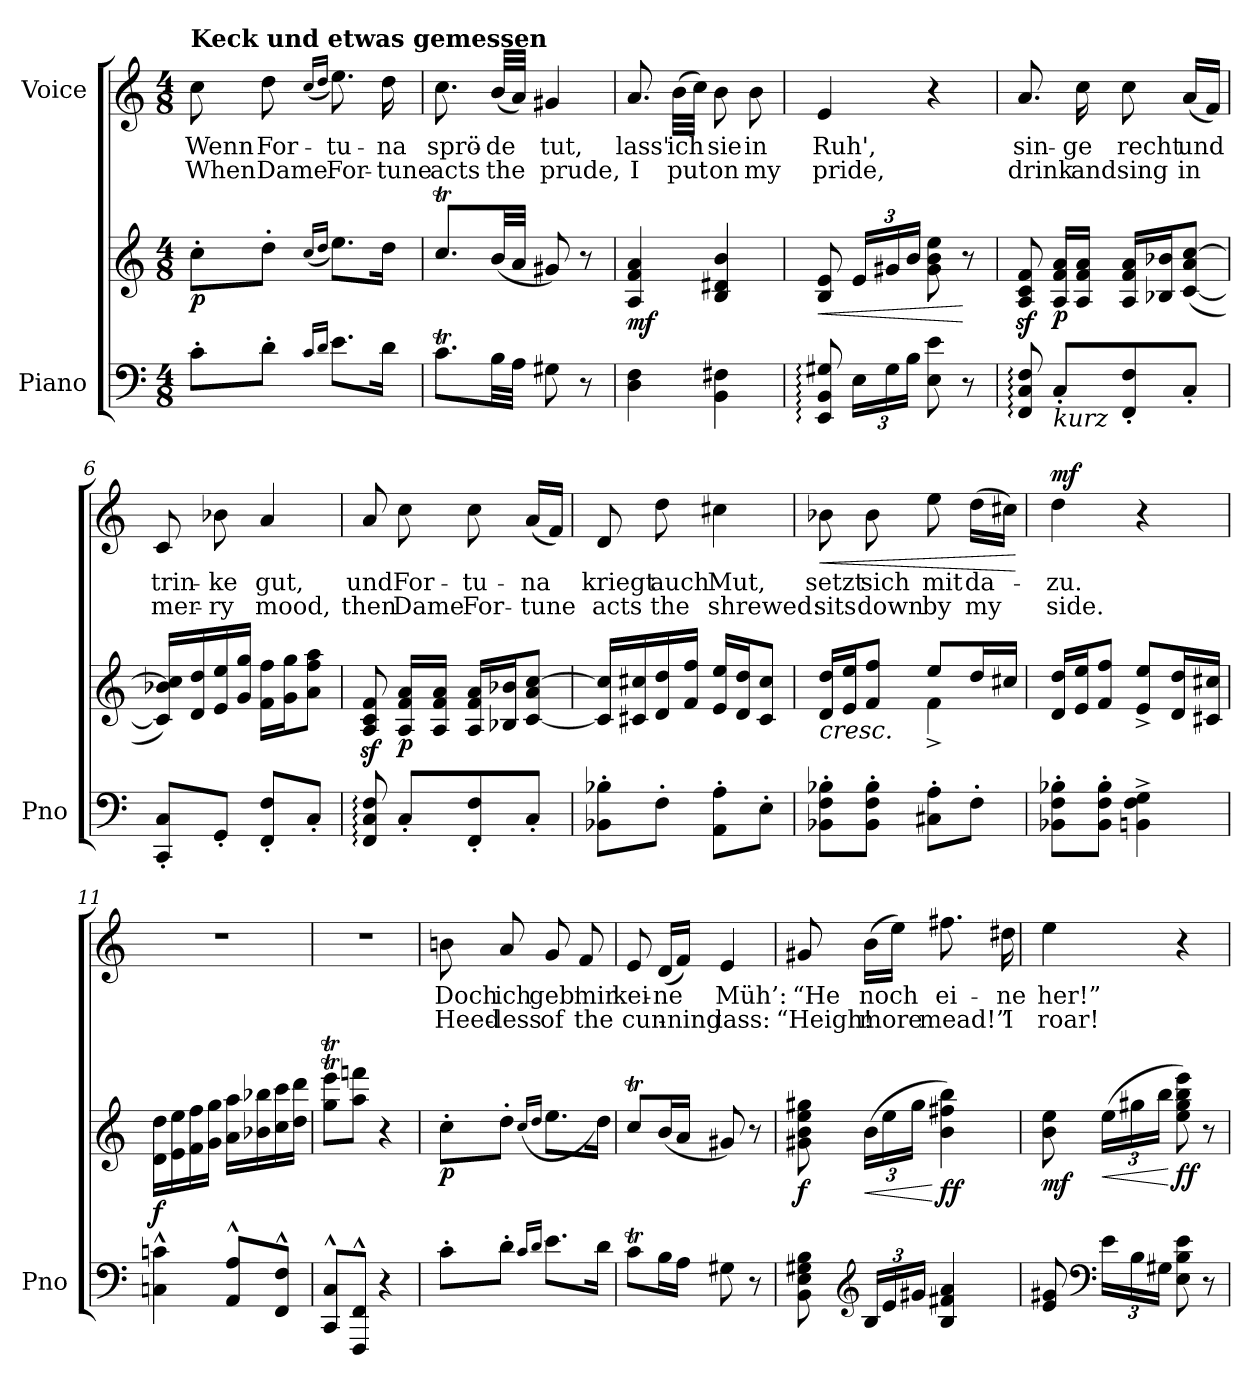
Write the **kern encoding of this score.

**kern	**kern	**dynam	**kern	**text	**text	**dynam
*part2	*part2	*part2	*part1	*part1	*part1	*part1
*staff3	*staff2	*staff2/3	*staff1	*staff1	*staff1	*staff1
*I"Piano	*	*	*I"Voice	*	*	*
*I'Pno	*	*	*	*	*	*
*clefF4	*clefG2	*	*clefG2	*	*	*
*k[]	*k[]	*	*k[]	*	*	*
*M4/8	*M4/8	*	*M4/8	*	*	*
=1	=1	=1	=1	=1	=1	=1
!	!	!	!LO:TX:a:B:t=Keck und etwas gemessen	!	!	!
!	!	!LO:DY:b	!	!LO:LY:b	!LO:LY:b	!
8c'\L	8cc'\L	p	8cc\	Wenn	When	.
!	!	!	!	!LO:LY:b	!LO:LY:b	!
8d'\J	8dd'\J	.	8dd\	For-	Dame	.
16qc/LL	(<16qcc/LL	.	(<16qcc/LL	.	.	.
16qd/JJ	16qdd/JJ	.	16qdd/JJ	.	.	.
!	!	!	!	!LO:LY:b	!LO:LY:b	!
8.e\L	8.ee\L)	.	8.ee\)	-tu-	For-	.
!	!	!	!	!LO:LY:b	!LO:LY:b	!
16d\Jk	16dd\Jk	.	16dd\	-na	-tune	.
=2	=2	=2	=2	=2	=2	=2
!	!	!	!	!LO:LY:b	!LO:LY:b	!
8.cT\L	8.ccT/L	.	8.cc\	sprö-	acts	.
!	!	!	!	!LO:LY:b	!LO:LY:b	!
32B\LL	(<32b/LL	.	(<32b/LLL	-de	the	.
32A\JJJ	32a/JJJ	.	32a/JJJ)	.	.	.
!	!	!	!	!LO:LY:b	!LO:LY:b	!
8G#X\	8g#X/)	.	4g#X/	tut,	prude,	.
8r	8r	.	.	.	.	.
=3	=3	=3	=3	=3	=3	=3
!	!	!LO:DY:b	!	!LO:LY:b	!LO:LY:b	!
4D\ 4F\	4A/ 4f/ 4a/	mf	8.a/	lass'	I	.
!	!	!	!	!LO:LY:b	!LO:LY:b	!
.	.	.	(>32b\LLL	ich	put	.
.	.	.	32cc\JJJ)	.	.	.
!	!	!	!	!LO:LY:b	!LO:LY:b	!
4BB\ 4F#X\	4B/ 4d#X/ 4b/	.	8b\	sie	on	.
!	!	!	!	!LO:LY:b	!LO:LY:b	!
.	.	.	8b\	in	my	.
=4	=4	=4	=4	=4	=4	=4
!	!	!LO:HP:b	!	!LO:LY:b	!LO:LY:b	!
8EE/: 8BB/: 8G#X/:	8B/ 8e/	<	4e/	Ruh',	pride,	.
*Xbrackettup	*Xbrackettup	*	*	*	*	*
24E\LL	24e/LL	.	.	.	.	.
24G#\	24g#X/	.	.	.	.	.
24B\JJ	24b/JJ	.	.	.	.	.
8E\ 8e\	8g#\ 8b\ 8ee\	.	4r	.	.	.
8r	8r	[	.	.	.	.
!!LO:LB:g=z
=5	=5	=5	=5	=5	=5	=5
!	!	!	!	!LO:LY:b	!LO:LY:b	!
8FF/: 8C/: 8F/:	8A/z< 8c/z< 8f/z<	.	8.a/	sin-	drink	.
!LO:TX:b:i:t=kurz	!	!	!	!	!	!
!	!	!LO:DY:b	!	!	!	!
8C'/L	16A/ 16f/ 16a/LL	p	.	.	.	.
!	!	!	!	!LO:LY:b	!LO:LY:b	!
.	16A/ 16f/ 16a/JJ	.	16cc\	-ge	and	.
!	!	!	!	!LO:LY:b	!LO:LY:b	!
8FF/' 8F/'	16A/ 16f/ 16a/LL	.	8cc\	recht	sing	.
.	16B-X/ 16b-X/J	.	.	.	.	.
!	!	!	!	!LO:LY:b	!LO:LY:b	!
8C'/J	(>[8c/ 8a/ [8cc/J	.	(<16a/LL	und	in	.
.	.	.	16f/JJ)	.	.	.
=6	=6	=6	=6	=6	=6	=6
!	!	!	!	!LO:LY:b	!LO:LY:b	!
8CC/' 8C/'L	16c/] 16b-X/ 16cc/]LL)	.	8c/	trin-	mer-	.
.	16d/ 16dd/	.	.	.	.	.
!	!	!	!	!LO:LY:b	!LO:LY:b	!
8GG'/J	16e/ 16ee/	.	8b-X\	-ke	-ry	.
.	16g/ 16gg/JJ	.	.	.	.	.
!	!	!	!	!LO:LY:b	!LO:LY:b	!
8FF/' 8F/'L	16f\ 16ff\LL	.	4a/	gut,	mood,	.
.	16g\ 16gg\J	.	.	.	.	.
8C'/J	8a\ 8ff\ 8aa\J	.	.	.	.	.
=7	=7	=7	=7	=7	=7	=7
!	!	!	!	!LO:LY:b	!LO:LY:b	!
8FF/: 8C/: 8F/:	8A/z< 8c/z< 8f/z<	.	8a/	und	then	.
!	!	!LO:DY:b	!	!LO:LY:b	!LO:LY:b	!
8C'/L	16A/ 16f/ 16a/LL	p	8cc\	For-	Dame	.
.	16A/ 16f/ 16a/JJ	.	.	.	.	.
!	!	!	!	!LO:LY:b	!LO:LY:b	!
8FF/' 8F/'	16A/ 16f/ 16a/LL	.	8cc\	-tu-	For-	.
.	16B-X/ 16b-X/J	.	.	.	.	.
!	!	!	!	!LO:LY:b	!LO:LY:b	!
8C'/J	[8c/ 8a/ [8cc/J	.	(<16a/LL	-na	-tune	.
.	.	.	16f/JJ)	.	.	.
=8	=8	=8	=8	=8	=8	=8
!	!	!	!	!LO:LY:b	!LO:LY:b	!
8BB-X\' 8B-X\'L	16c/] 16cc/]LL	.	8d/	kriegt	acts	.
.	16c#X/ 16cc#X/	.	.	.	.	.
!	!	!	!	!LO:LY:b	!LO:LY:b	!
8F'\J	16d/ 16dd/	.	8dd\	auch	the	.
.	16f/ 16ff/JJ	.	.	.	.	.
!	!	!	!	!LO:LY:b	!LO:LY:b	!
8AA\' 8A\'L	16e/ 16ee/LL	.	4cc#X\	Mut,	shrewed:	.
.	16d/ 16dd/J	.	.	.	.	.
8E'\J	8c#/ 8cc#/J	.	.	.	.	.
!!LO:LB:g=z
=9	=9	=9	=9	=9	=9	=9
*	*^	*	*	*	*	*
!	!LO:TX:b:i:t=cresc.	!	!	!	!	!	!
!	!	!	!	!	!LO:LY:b	!LO:LY:b	!LO:HP:b
8BB-X\' 8F\' 8B-X\'L	16d/ 16dd/LL	4rcyy	.	8b-X\	setzt	sits	<
.	16e/ 16ee/J	.	.	.	.	.	.
!	!	!	!	!	!LO:LY:b	!LO:LY:b	!
8BB-\' 8F\' 8B-\'J	8f/ 8ff/J	.	.	8b-\	sich	down	.
!	!	!	!	!	!LO:LY:b	!LO:LY:b	!
8C#X\' 8A\'L	8ee/L	4f^\	.	8ee\	mit	by	.
!	!	!	!	!	!LO:LY:b	!LO:LY:b	!
8F'\J	16dd/L	.	.	(>16dd\LL	da-	my	.
.	16cc#X/JJ	.	.	16cc#X\JJ)	.	.	.
*	*v	*v	*	*	*	*	*
.	.	.	.	.	.	[
=10	=10	=10	=10	=10	=10	=10
!	!	!	!	!LO:LY:b	!LO:LY:b	!LO:DY:a
8BB-X\' 8F\' 8B-X\'L	16d/ 16dd/LL	.	4dd\	-zu.	side.	mf
.	16e/ 16ee/J	.	.	.	.	.
8BB-\' 8F\' 8B-\'J	8f/ 8ff/J	.	.	.	.	.
4BBn\^ 4F\^ 4G\^	8e/^ 8ee/^L	.	4r	.	.	.
.	16d/ 16dd/L	.	.	.	.	.
.	16c#X/ 16cc#X/JJ	.	.	.	.	.
=11	=11	=11	=11	=11	=11	=11
!	!	!LO:DY:b	!	!	!	!
4Cn\^^ 4cn\^^	16d\ 16dd\LL	f	2r	.	.	.
.	16e\ 16ee\	.	.	.	.	.
.	16f\ 16ff\	.	.	.	.	.
.	16g\ 16gg\JJ	.	.	.	.	.
8AA/^^ 8A/^^L	16a\ 16aa\LL	.	.	.	.	.
.	16b-X\ 16bb-X\	.	.	.	.	.
8FF/^^ 8F/^^J	16cc\ 16ccc\	.	.	.	.	.
.	16dd\ 16ddd\JJ	.	.	.	.	.
=12	=12	=12	=12	=12	=12	=12
8CC/^^ 8C/^^L	8gg\T 8eee\TL	.	2r	.	.	.
8FFF/^^ 8FF/^^J	8aa\ 8fff\J	.	.	.	.	.
4r	4r	.	.	.	.	.
=13	=13	=13	=13	=13	=13	=13
!	!	!LO:DY:b	!	!LO:LY:b	!LO:LY:b	!
8c'\L	8cc'\L	p	8bn\	Doch	Heed-	.
!	!	!	!	!LO:LY:b	!LO:LY:b	!
8d'\J	8dd'\J	.	8a/	ich	-less	.
16qc/LL	(>16qcc/LL	.	.	.	.	.
16qd/JJ	16qdd/JJ	.	.	.	.	.
!	!	!	!	!LO:LY:b	!LO:LY:b	!
8.e\L	8.ee\L	.	8g/	geb'	of	.
!	!	!	!	!LO:LY:b	!LO:LY:b	!
.	.	.	8f/	mir	the	.
16d\Jk	16dd\Jk)	.	.	.	.	.
!!LO:PB:g=z
=14	=14	=14	=14	=14	=14	=14
!	!	!	!	!LO:LY:b	!LO:LY:b	!
8cT\L	8ccT/L	.	8e/	kei-	cun-	.
!	!	!	!	!LO:LY:b	!	!
16B\L	(<16b/L	.	(<16d/LL	-ne	.	.
!	!	!	!	!	!LO:LY:b	!
16A\JJ	16a/JJ	.	16f/JJ)	.	-ning	.
!	!	!	!	!LO:LY:b	!LO:LY:b	!
8G#X\	8g#X/)	.	4e/	Müh’:	lass:	.
8r	8r	.	.	.	.	.
=15	=15	=15	=15	=15	=15	=15
!	!	!LO:DY:b	!	!LO:LY:b	!LO:LY:b	!
8BB\ 8E\ 8G#X\ 8B\	8g#X\ 8b\ 8ee\ 8gg#X\	f	8g#X/	“He	“Heigh!	.
*clefG2	*	*	*	*	*	*
!	!	!LO:HP:b	!	!LO:LY:b	!LO:LY:b	!
24B/LL	(>24b\LL	<	(>16b\LL	noch	more	.
24e/	24ee\	.	.	.	.	.
.	.	.	16ee\JJ)	.	.	.
24g#X/JJ	24gg#\JJ	.	.	.	.	.
!	!	!LO:DY:n=1:b	!	!LO:LY:b	!LO:LY:b	!
4B/ 4f#X/ 4a/	4b\ 4ff#X\ 4bb\)	[ ff	8.ff#X\	ei-	mead!”	.
!	!	!	!	!LO:LY:b	!LO:LY:b	!
.	.	.	16dd#X\	-ne	I	.
=16	=16	=16	=16	=16	=16	=16
!	!	!LO:DY:b	!	!LO:LY:b	!LO:LY:b	!
8e/ 8g#X/	8b\ 8ee\	mf	4ee\	her!”	roar!	.
*clefF4	*	*	*	*	*	*
!	!	!LO:HP:b	!	!	!	!
24e\LL	(>24ee\LL	<	.	.	.	.
24B\	24gg#X\	.	.	.	.	.
24G#X\JJ	24bb\JJ	.	.	.	.	.
!	!	!LO:DY:n=1:b	!	!	!	!
8E\ 8B\ 8e\	8ee\ 8gg#\ 8bb\ 8eee\)	[ ff	4r	.	.	.
8r	8r	.	.	.	.	.
=	=	=	=	=	=	=
*-	*-	*-	*-	*-	*-	*-
